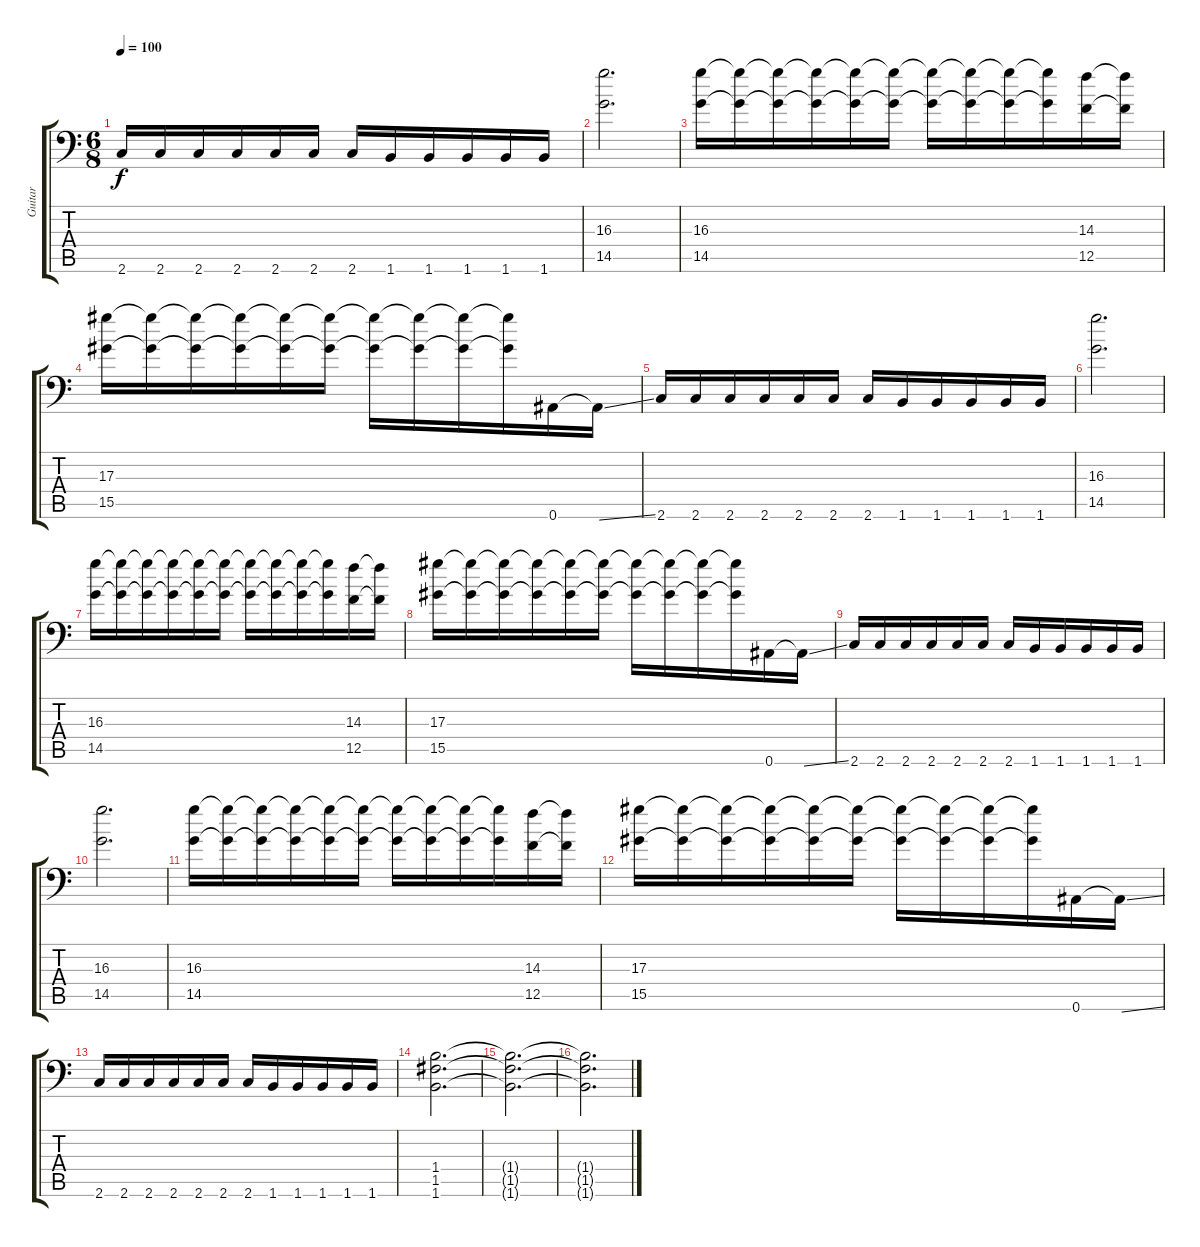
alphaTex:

\track ("Guitar" "Guitar") {instrument distortionguitar}
\staff {score tabs}
\tuning (C4 G3 Eb3 Bb2 F2 Bb1) {hide}
\ts (6 8)
\tempo 100
\clef f4
\ks c
2.6.16{dy f} 2.6.16 2.6.16 2.6.16 2.6.16 2.6.16 2.6.16 1.6.16 1.6.16 1.6.16 1.6.16 1.6.16 |
(16.3 14.5).2{d} |
(16.3 14.5).16 (16.3{t} 14.5{t}).16 (16.3{t} 14.5{t}).16 (16.3{t} 14.5{t}).16 (16.3{t} 14.5{t}).16 (16.3{t} 14.5{t}).16 (16.3{t} 14.5{t}).16 (16.3{t} 14.5{t}).16 (16.3{t} 14.5{t}).16 (16.3{t} 14.5{t}).16 (14.3 12.5).16 (14.3{t} 12.5{t}).16 |
(17.3 15.5).16 (17.3{t} 15.5{t}).16 (17.3{t} 15.5{t}).16 (17.3{t} 15.5{t}).16 (17.3{t} 15.5{t}).16 (17.3{t} 15.5{t}).16 (17.3{t} 15.5{t}).16 (17.3{t} 15.5{t}).16 (17.3{t} 15.5{t}).16 (17.3{t} 15.5{t}).16 0.6.16 0.6{ss t}.16 |
2.6.16 2.6.16 2.6.16 2.6.16 2.6.16 2.6.16 2.6.16 1.6.16 1.6.16 1.6.16 1.6.16 1.6.16 |
(16.3 14.5).2{d} |
(16.3 14.5).16 (16.3{t} 14.5{t}).16 (16.3{t} 14.5{t}).16 (16.3{t} 14.5{t}).16 (16.3{t} 14.5{t}).16 (16.3{t} 14.5{t}).16 (16.3{t} 14.5{t}).16 (16.3{t} 14.5{t}).16 (16.3{t} 14.5{t}).16 (16.3{t} 14.5{t}).16 (14.3 12.5).16 (14.3{t} 12.5{t}).16 |
(17.3 15.5).16 (17.3{t} 15.5{t}).16 (17.3{t} 15.5{t}).16 (17.3{t} 15.5{t}).16 (17.3{t} 15.5{t}).16 (17.3{t} 15.5{t}).16 (17.3{t} 15.5{t}).16 (17.3{t} 15.5{t}).16 (17.3{t} 15.5{t}).16 (17.3{t} 15.5{t}).16 0.6.16 0.6{ss t}.16 |
2.6.16 2.6.16 2.6.16 2.6.16 2.6.16 2.6.16 2.6.16 1.6.16 1.6.16 1.6.16 1.6.16 1.6.16 |
(16.3 14.5).2{d} |
(16.3 14.5).16 (16.3{t} 14.5{t}).16 (16.3{t} 14.5{t}).16 (16.3{t} 14.5{t}).16 (16.3{t} 14.5{t}).16 (16.3{t} 14.5{t}).16 (16.3{t} 14.5{t}).16 (16.3{t} 14.5{t}).16 (16.3{t} 14.5{t}).16 (16.3{t} 14.5{t}).16 (14.3 12.5).16 (14.3{t} 12.5{t}).16 |
(17.3 15.5).16 (17.3{t} 15.5{t}).16 (17.3{t} 15.5{t}).16 (17.3{t} 15.5{t}).16 (17.3{t} 15.5{t}).16 (17.3{t} 15.5{t}).16 (17.3{t} 15.5{t}).16 (17.3{t} 15.5{t}).16 (17.3{t} 15.5{t}).16 (17.3{t} 15.5{t}).16 0.6.16 0.6{ss t}.16 |
2.6.16 2.6.16 2.6.16 2.6.16 2.6.16 2.6.16 2.6.16 1.6.16 1.6.16 1.6.16 1.6.16 1.6.16 |
(1.4 1.5 1.6).2{d} |
(1.4{t} 1.5{t} 1.6{t}).2{d} |
(1.4{t} 1.5{t} 1.6{t}).2{d}
